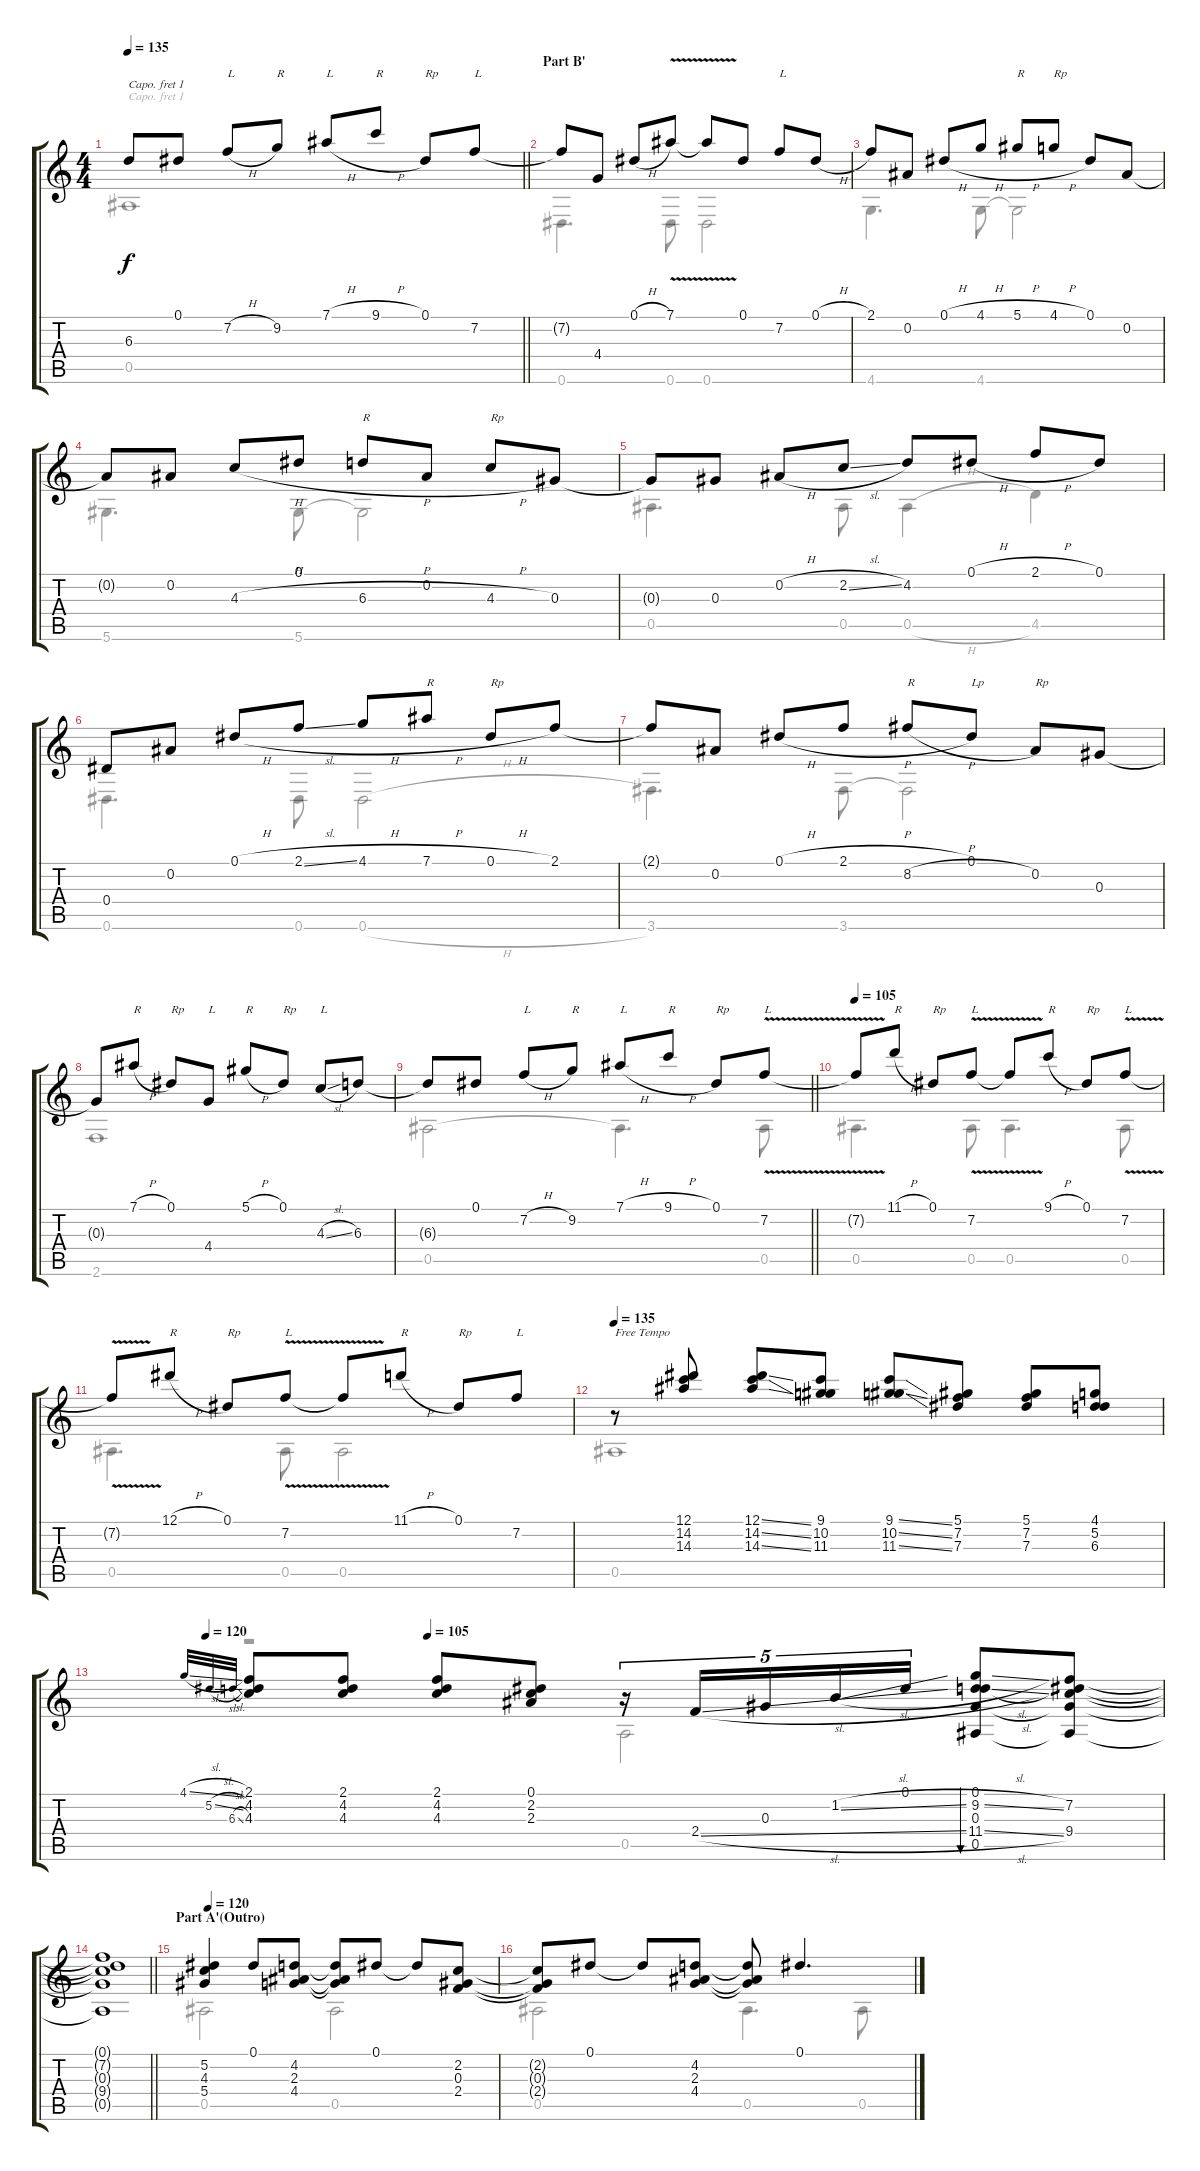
\track "" {instrument acousticguitarsteel}
\staff {score tabs}
\capo 1
\tuning (D4 A3 G3 D3 A2 D2) {hide}
\voice
\ts (4 4)
\tempo 135
\clef g2
\barLineRight lightlight
\ks c
6.3{t}.8{dy f} 0.1.8 7.2{h}.8{txt "L"} 9.2.8{txt "R"} 7.1{h}.8{txt "L"} 9.1{h}.8{txt "R"} 0.1.8{txt "Rp"} 7.2.8{txt "L"} |
\section ("" "Part B'")
7.2{t}.8 4.4.8 0.1{h}.8 7.1{v}.8 7.1{t}.8 0.1.8 7.2.8{txt "L"} 0.1{h}.8 |
2.1.8 0.2.8 0.1{h}.8 4.1{h}.8 5.1{h}.8{txt "R"} 4.1{h}.8{txt "Rp"} 0.1.8 0.2.8 |
0.2{t}.8 0.2.8 4.3{h}.8 0.1.8 6.3{h}.8{txt "R"} 0.2.8 4.3{h}.8{txt "Rp"} 0.3.8 |
0.3{t}.8 0.3.8 0.2{h}.8 2.2{sl}.8 4.2.8 0.1{h}.8 2.1{h}.8 0.1.8 |
0.4.8 0.2.8 0.1{h}.8 2.1{sl}.8 4.1{h}.8 7.1{h}.8{txt "R"} 0.1{h}.8{txt "Rp"} 2.1.8 |
2.1{t}.8 0.2.8 0.1{h}.8 2.1{h}.8 8.2{h}.8{txt "R"} 0.1.8{txt "Lp"} 0.2.8{txt "Rp"} 0.3.8 |
0.3{t}.8 7.1{h}.8{txt "R"} 0.1.8{txt "Rp"} 4.4.8{txt "L"} 5.1{h}.8{txt "R"} 0.1.8{txt "Rp"} 4.3{sl}.8{txt "L"} 6.3.8 |
\barLineRight lightlight
6.3{t}.8 0.1.8 7.2{h}.8{txt "L"} 9.2.8{txt "R"} 7.1{h}.8{txt "L"} 9.1{h}.8{txt "R"} 0.1.8{txt "Rp"} 7.2{v}.8{txt "L"} |
\tempo 105
7.2{t}.8 11.1{h}.8{txt "R"} 0.1.8{txt "Rp"} 7.2{v}.8{txt "L"} 7.2{t}.8 9.1{h}.8{txt "R"} 0.1.8{txt "Rp"} 7.2{v}.8{txt "L"} |
7.2{t}.8 12.1{h}.8{txt "R"} 0.1.8{txt "Rp"} 7.2{v}.8{txt "L"} 7.2{t}.8 11.1{h}.8{txt "R"} 0.1.8{txt "Rp"} 7.2.8{txt "L"} |
\tempo 135
r.8{txt "Free Tempo"} (12.1 14.2 14.3).8 (12.1{ss} 14.2{ss} 14.3{ss}).8 (9.1 10.2 11.3).8 (9.1{ss} 10.2{ss} 11.3{ss}).8 (5.1 7.2 7.3).8 (5.1 7.2 7.3).8 (4.1 5.2 6.3).8 |
\tempo (120 0.0234375)
\tempo (105 0.25)
4.1{sl}.32{gr onbeat} 5.2{sl}.32{gr onbeat} 6.3{sl}.32{gr onbeat} (2.1 4.2 4.3).8 (2.1 4.2 4.3).8 (2.1 4.2 4.3).8 (0.1 2.2 2.3).8 r.16{tu (5 4)} 2.4{sl}.16{tu (5 4)} 0.3.16{tu (5 4)} 1.2{sl}.16{tu (5 4)} 0.1.16{tu (5 4)} (0.1 9.2{sl} 0.3 11.4{sl} 0.5).8{bu 240} (0.1{t} 7.2 0.3{t} 9.4 0.5{t}).8 |
\barLineRight lightlight
(0.1{t} 7.2{t} 0.3{t} 9.4{t} 0.5{t}).1 |
\section ("" "Part A'(Outro)")
\tempo 120
(5.2 4.3 5.4).4 0.1.8 (4.2 2.3 4.4).8 (4.2{t} 2.3{t} 4.4{t}).8 0.1.8 0.1{t}.8 (2.2 0.3 2.4).8 |
(2.2{t} 0.3{t} 2.4{t}).8 0.1.8 0.1{t}.8 (4.2 2.3 4.4).8 (4.2{t} 2.3{t} 4.4{t}).8 0.1.4{d}
\voice
\clef g2
\ottava regular
\simile none
\barLineRight lightlight
\ks c
0.5.1{dy f} |
0.6.4{d} 0.6.8 0.6.2 |
4.6.4{d} 4.6.8 4.6{t}.2 |
5.6.4{d} 5.6.8 5.6{t}.2 |
0.5.4{d} 0.5.8 0.5{h}.4 4.5.4 |
0.6.4{d} 0.6.8 0.6{h}.2 |
3.6.4{d} 3.6.8 3.6{t}.2 |
2.6.1 |
\barLineRight lightlight
0.5.2 0.5{t}.4{d} 0.5.8 |
0.5.4{d} 0.5.8 0.5.4{d} 0.5.8 |
0.5.4{d} 0.5.8 0.5.2 |
0.5.1 |
r.2 0.5.2 |
\barLineRight lightlight
|
0.5.2 0.5.2 |
0.5.2 0.5.4{d} 0.5.8
